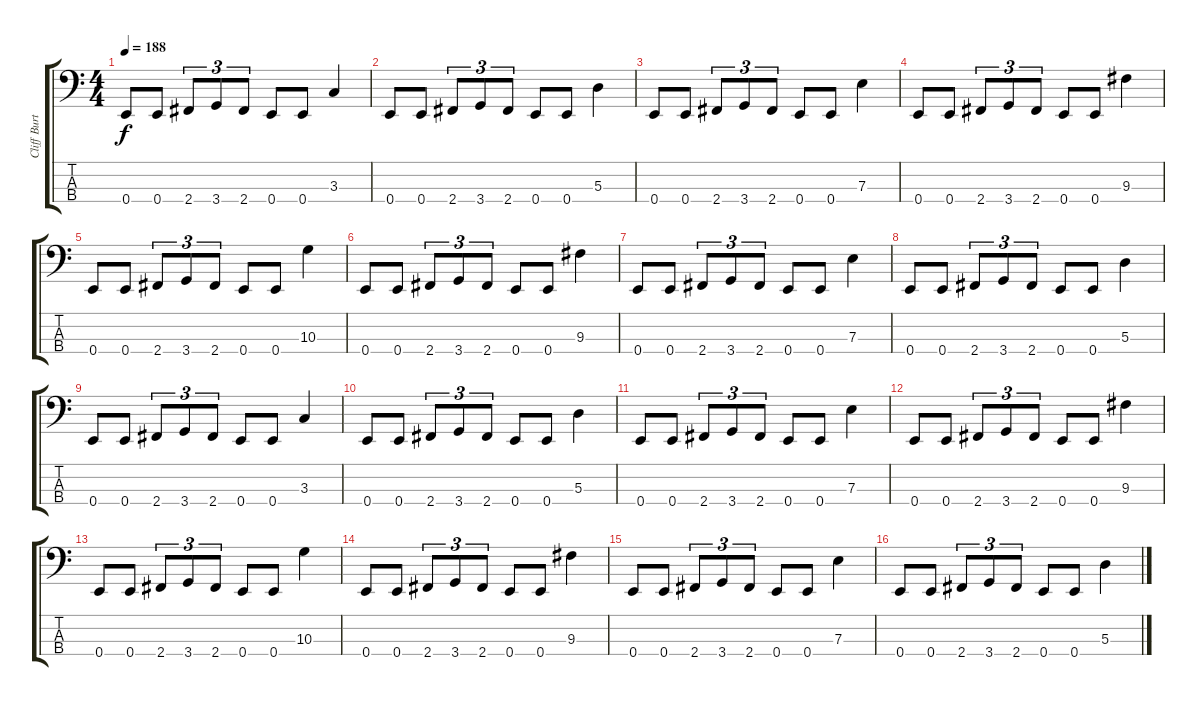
\track ("Cliff Burton" "Cliff Burt") {instrument electricbassfinger}
\staff {score tabs}
\tuning (G2 D2 A1 E1) {hide}
\ts (4 4)
\tempo 188
\clef f4
\ks c
0.4.8{dy f} 0.4.8 2.4.8{tu (3 2)} 3.4.8{tu (3 2)} 2.4.8{tu (3 2)} 0.4.8 0.4.8 3.3.4 |
0.4.8 0.4.8 2.4.8{tu (3 2)} 3.4.8{tu (3 2)} 2.4.8{tu (3 2)} 0.4.8 0.4.8 5.3.4 |
0.4.8 0.4.8 2.4.8{tu (3 2)} 3.4.8{tu (3 2)} 2.4.8{tu (3 2)} 0.4.8 0.4.8 7.3.4 |
0.4.8 0.4.8 2.4.8{tu (3 2)} 3.4.8{tu (3 2)} 2.4.8{tu (3 2)} 0.4.8 0.4.8 9.3.4 |
0.4.8 0.4.8 2.4.8{tu (3 2)} 3.4.8{tu (3 2)} 2.4.8{tu (3 2)} 0.4.8 0.4.8 10.3.4 |
0.4.8 0.4.8 2.4.8{tu (3 2)} 3.4.8{tu (3 2)} 2.4.8{tu (3 2)} 0.4.8 0.4.8 9.3.4 |
0.4.8 0.4.8 2.4.8{tu (3 2)} 3.4.8{tu (3 2)} 2.4.8{tu (3 2)} 0.4.8 0.4.8 7.3.4 |
0.4.8 0.4.8 2.4.8{tu (3 2)} 3.4.8{tu (3 2)} 2.4.8{tu (3 2)} 0.4.8 0.4.8 5.3.4 |
0.4.8 0.4.8 2.4.8{tu (3 2)} 3.4.8{tu (3 2)} 2.4.8{tu (3 2)} 0.4.8 0.4.8 3.3.4 |
0.4.8 0.4.8 2.4.8{tu (3 2)} 3.4.8{tu (3 2)} 2.4.8{tu (3 2)} 0.4.8 0.4.8 5.3.4 |
0.4.8 0.4.8 2.4.8{tu (3 2)} 3.4.8{tu (3 2)} 2.4.8{tu (3 2)} 0.4.8 0.4.8 7.3.4 |
0.4.8 0.4.8 2.4.8{tu (3 2)} 3.4.8{tu (3 2)} 2.4.8{tu (3 2)} 0.4.8 0.4.8 9.3.4 |
0.4.8 0.4.8 2.4.8{tu (3 2)} 3.4.8{tu (3 2)} 2.4.8{tu (3 2)} 0.4.8 0.4.8 10.3.4 |
0.4.8 0.4.8 2.4.8{tu (3 2)} 3.4.8{tu (3 2)} 2.4.8{tu (3 2)} 0.4.8 0.4.8 9.3.4 |
0.4.8 0.4.8 2.4.8{tu (3 2)} 3.4.8{tu (3 2)} 2.4.8{tu (3 2)} 0.4.8 0.4.8 7.3.4 |
0.4.8 0.4.8 2.4.8{tu (3 2)} 3.4.8{tu (3 2)} 2.4.8{tu (3 2)} 0.4.8 0.4.8 5.3.4
